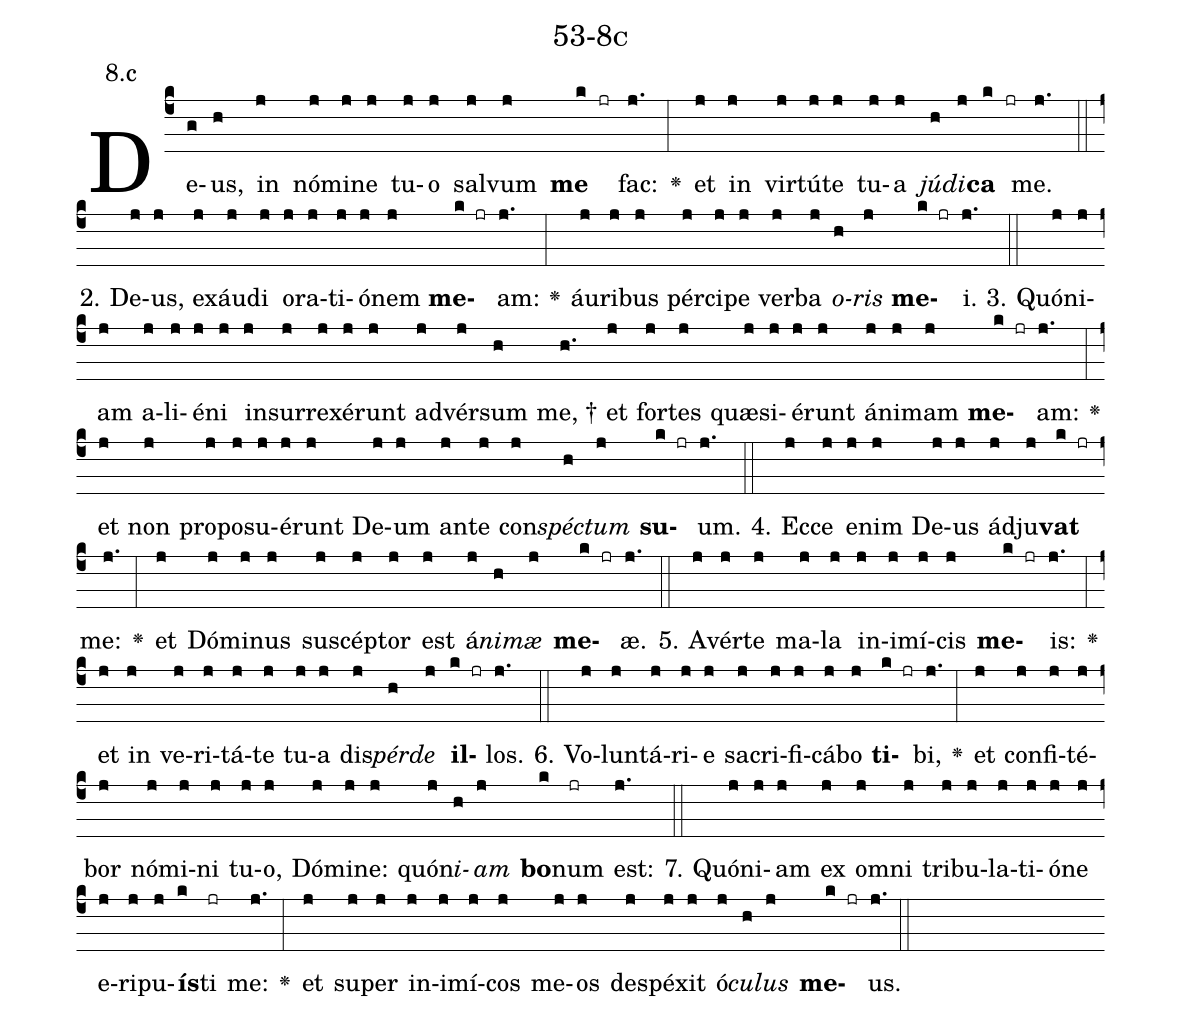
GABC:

name: 53-8c;
annotation: 8.c;
%%
(c4)De(g)us,(h) in(j) nó(j)mi(j)ne(j) tu(j)o(j) sal(j)vum(j) <b>me</b>(k jr) fac:(j.) <v>\greheightstar</v>(:) et(j) in(j) vir(j)tú(j)te(j) tu(j)a(j) <i>jú</i>(h)<i>di</i>(j)<b>ca</b>(k jr) me.(j.) (::)
2. De(j)us,(j) ex(j)áu(j)di(j) o(j)ra(j)ti(j)ó(j)nem(j) <b>me</b>(k jr)am:(j.) <v>\greheightstar</v>(:) áu(j)ri(j)bus(j) pér(j)ci(j)pe(j) ver(j)ba(j) <i>o</i>(h)<i>ris</i>(j) <b>me</b>(k jr)i.(j.) (::)
3. Quón(j)i(j)am(j) a(j)li(j)é(j)ni(j) in(j)sur(j)re(j)xé(j)runt(j) ad(j)vér(j)sum(h) me, †(h.) et(j) for(j)tes(j) quæ(j)si(j)é(j)runt(j) á(j)ni(j)mam(j) <b>me</b>(k jr)am:(j.) <v>\greheightstar</v>(:) et(j) non(j) pro(j)po(j)su(j)é(j)runt(j) De(j)um(j) an(j)te(j) con(j)<i>spéc</i>(h)<i>tum</i>(j) <b>su</b>(k jr)um.(j.) (::)
4. Ec(j)ce(j) e(j)nim(j) De(j)us(j) ád(j)ju(j)<b>vat</b>(k jr) me:(j.) <v>\greheightstar</v>(:) et(j) Dó(j)mi(j)nus(j) su(j)scép(j)tor(j) est(j) á(j)<i>ni</i>(h)<i>mæ</i>(j) <b>me</b>(k jr)æ.(j.) (::)
5. A(j)vér(j)te(j) ma(j)la(j) in(j)i(j)mí(j)cis(j) <b>me</b>(k jr)is:(j.) <v>\greheightstar</v>(:) et(j) in(j) ve(j)ri(j)tá(j)te(j) tu(j)a(j) dis(j)<i>pér</i>(h)<i>de</i>(j) <b>il</b>(k jr)los.(j.) (::)
6. Vo(j)lun(j)tá(j)ri(j)e(j) sa(j)cri(j)fi(j)cá(j)bo(j) <b>ti</b>(k jr)bi,(j.) <v>\greheightstar</v>(:) et(j) con(j)fi(j)té(j)bor(j) nó(j)mi(j)ni(j) tu(j)o,(j) Dó(j)mi(j)ne:(j) quón(j)<i>i</i>(h)<i>am</i>(j) <b>bo</b>(k)num(jr) est:(j.) (::)
7. Quón(j)i(j)am(j) ex(j) om(j)ni(j) tri(j)bu(j)la(j)ti(j)ó(j)ne(j) e(j)ri(j)pu(j)<b>ís</b>(k)ti(jr) me:(j.) <v>\greheightstar</v>(:) et(j) su(j)per(j) in(j)i(j)mí(j)cos(j) me(j)os(j) de(j)spé(j)xit(j) ó(j)<i>cu</i>(h)<i>lus</i>(j) <b>me</b>(k jr)us.(j.) (::)
